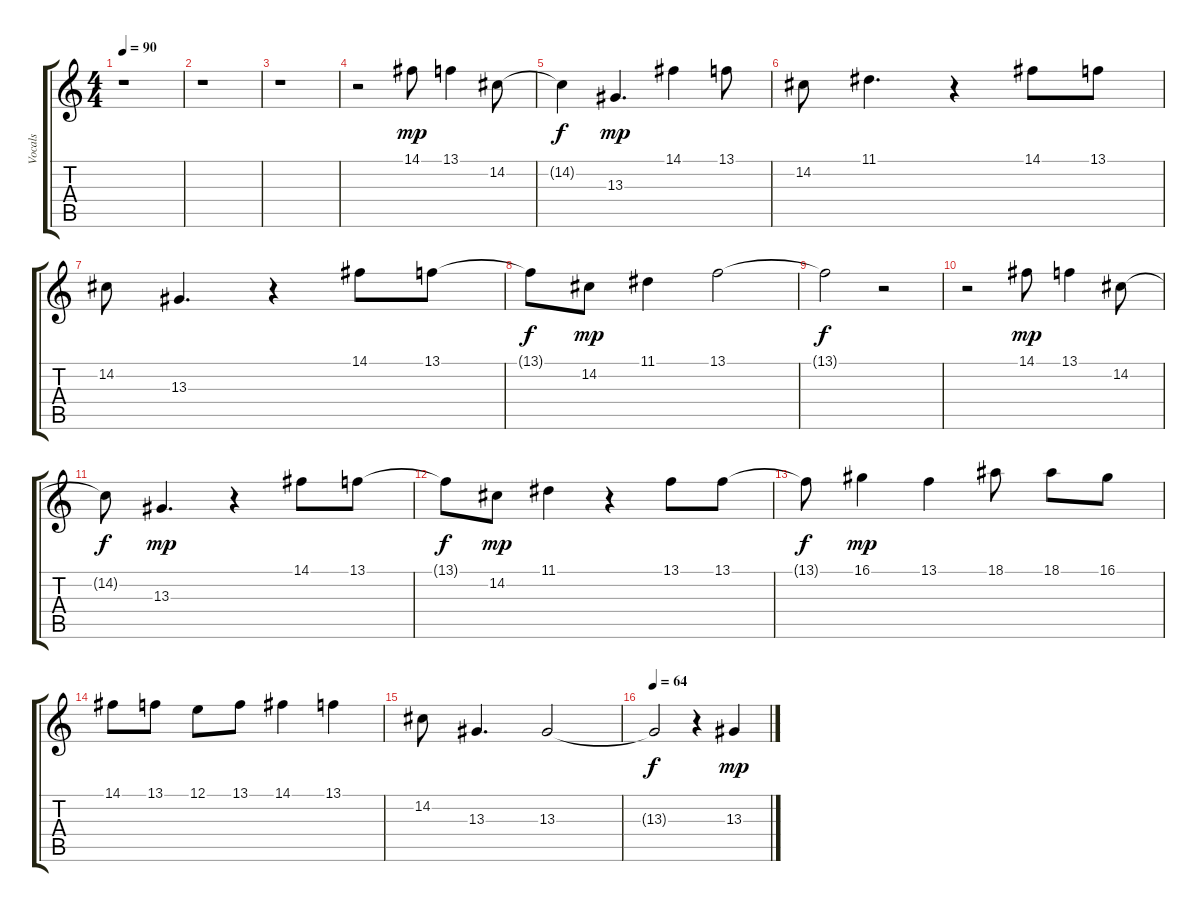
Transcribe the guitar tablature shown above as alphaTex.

\track ("Vocals" "Vocals") {instrument harmonica}
\staff {score tabs}
\tuning (E4 B3 G3 D3 A2 E2) {hide}
\ts (4 4)
\tempo 90
\clef g2
\ks c
r.1{dy mp} |
r.1 |
r.1 |
r.2 14.1.8 13.1.4 14.2.8 |
14.2{t}.4{dy f} 13.3.4{d dy mp} 14.1.4 13.1.8 |
14.2.8 11.1.4{d} r.4 14.1.8 13.1.8 |
14.2.8 13.3.4{d} r.4 14.1.8 13.1.8 |
13.1{t}.8{dy f} 14.2.8{dy mp} 11.1.4 13.1.2 |
13.1{t}.2{dy f} r.2 |
r.2 14.1.8{dy mp} 13.1.4 14.2.8 |
14.2{t}.8{dy f} 13.3.4{d dy mp} r.4 14.1.8 13.1.8 |
13.1{t}.8{dy f} 14.2.8{dy mp} 11.1.4 r.4 13.1.8 13.1.8 |
13.1{t}.8{dy f} 16.1.4{dy mp} 13.1.4 18.1.8 18.1.8 16.1.8 |
14.1.8 13.1.8 12.1.8 13.1.8 14.1.4 13.1.4 |
14.2.8 13.3.4{d} 13.3.2 |
\tempo 64
13.3{t}.2{dy f} r.4 13.3.4{dy mp}
